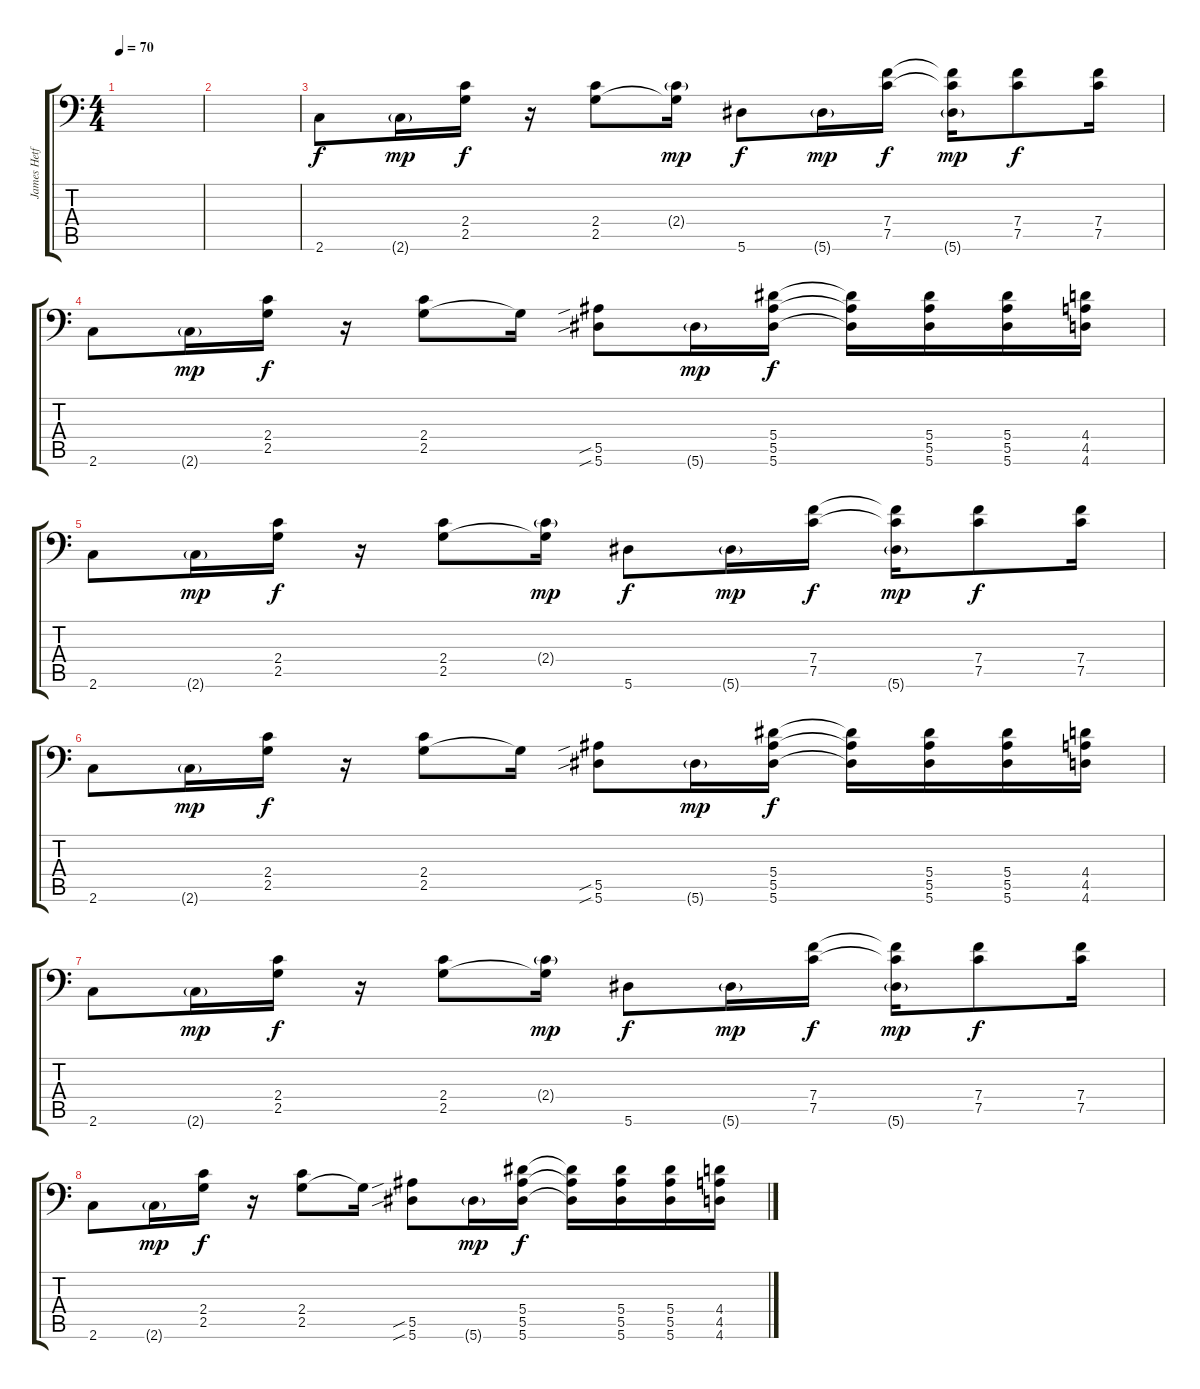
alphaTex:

\track ("James Hetfield" "James Hetf") {instrument electricguitarjazz}
\staff {score tabs}
\tuning (C4 G3 Eb3 Bb2 F2 Bb1) {hide}
\ts (4 4)
\tempo 70
\clef f4
\ks c
|
|
2.6.8{volume 14 balance 11} 2.6{g}.16{dy mp} (2.4 2.5).16{dy f} r.16 (2.4 2.5).8 (2.4{g} 2.5{t}).16{dy mp} 5.6.8{dy f} 5.6{g}.16{dy mp} (7.4 7.5).16{dy f} (7.4{t} 7.5{t} 5.6{g}).16{dy mp} (7.4 7.5).8{dy f} (7.4 7.5).16 |
2.6.8 2.6{g}.16{dy mp} (2.4 2.5).16{dy f} r.16 (2.4 2.5).8 2.5{t}.16 (5.5{sib} 5.6{sib}).8 5.6{g}.16{dy mp} (5.4 5.5 5.6).16{dy f} (5.4{t} 5.5{t} 5.6{t}).16 (5.4 5.5 5.6).16 (5.4 5.5 5.6).16 (4.4 4.5 4.6).16 |
2.6.8{volume 12 balance 11} 2.6{g}.16{dy mp} (2.4 2.5).16{dy f} r.16 (2.4 2.5).8 (2.4{g} 2.5{t}).16{dy mp} 5.6.8{dy f} 5.6{g}.16{dy mp} (7.4 7.5).16{dy f} (7.4{t} 7.5{t} 5.6{g}).16{dy mp} (7.4 7.5).8{dy f} (7.4 7.5).16 |
2.6.8 2.6{g}.16{dy mp} (2.4 2.5).16{dy f} r.16 (2.4 2.5).8 2.5{t}.16 (5.5{sib} 5.6{sib}).8 5.6{g}.16{dy mp} (5.4 5.5 5.6).16{dy f} (5.4{t} 5.5{t} 5.6{t}).16 (5.4 5.5 5.6).16 (5.4 5.5 5.6).16 (4.4 4.5 4.6).16 |
2.6.8{volume 12 balance 11} 2.6{g}.16{dy mp} (2.4 2.5).16{dy f} r.16 (2.4 2.5).8 (2.4{g} 2.5{t}).16{dy mp} 5.6.8{dy f} 5.6{g}.16{dy mp} (7.4 7.5).16{dy f} (7.4{t} 7.5{t} 5.6{g}).16{dy mp} (7.4 7.5).8{dy f} (7.4 7.5).16 |
2.6.8 2.6{g}.16{dy mp} (2.4 2.5).16{dy f} r.16 (2.4 2.5).8 2.5{t}.16 (5.5{sib} 5.6{sib}).8 5.6{g}.16{dy mp} (5.4 5.5 5.6).16{dy f} (5.4{t} 5.5{t} 5.6{t}).16 (5.4 5.5 5.6).16 (5.4 5.5 5.6).16 (4.4 4.5 4.6).16
